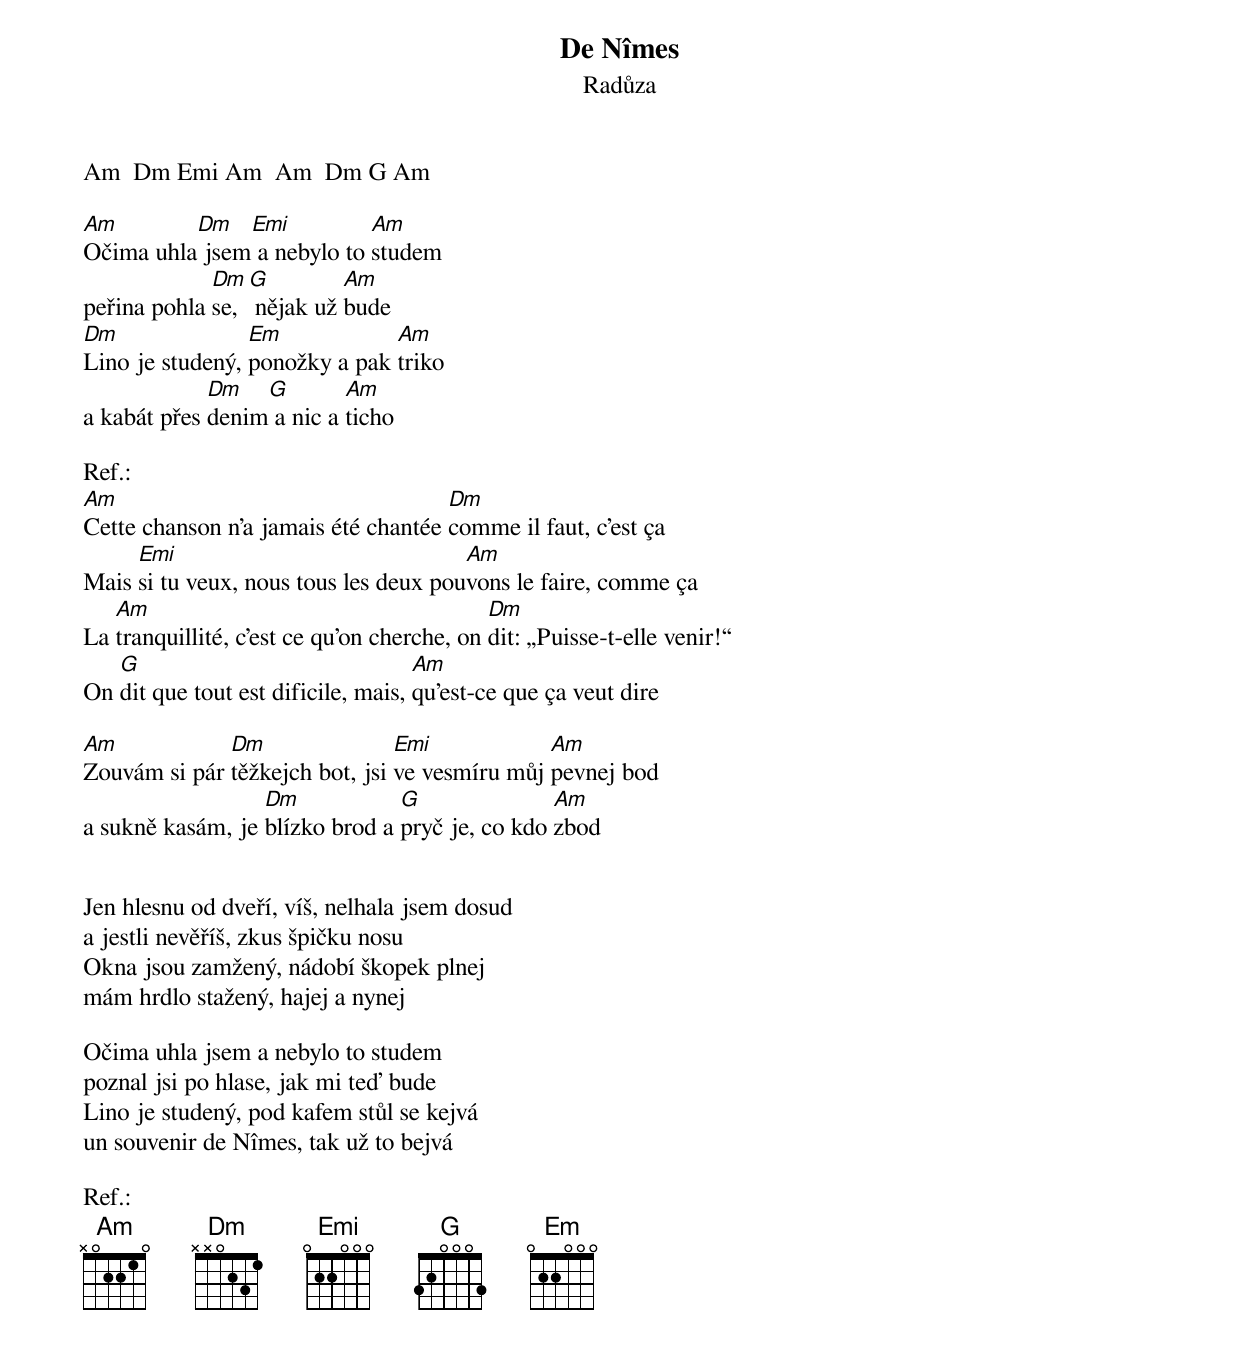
De Nîmes
Radůza

Am  Dm Emi Am  Am  Dm G Am

Am        Dm   Emi          Am
Očima uhla jsem a nebylo to studem
             Dm G         Am
peřina pohla se, nějak už bude
Dm               Em            Am
Lino je studený, ponožky a pak triko
             Dm   G        Am
a kabát přes denim a nic a ticho

Ref.:
Am                                   Dm
Cette chanson n’a jamais été chantée comme il faut, c’est ça
     Emi                               Am
Mais si tu veux, nous tous les deux pouvons le faire, comme ça
   Am                                       Dm
La tranquillité, c’est ce qu’on cherche, on dit: „Puisse-t-elle venir!“
   G                                Am
On dit que tout est dificile, mais, qu’est-ce que ça veut dire

Am            Dm                Emi            Am
Zouvám si pár těžkejch bot, jsi ve vesmíru můj pevnej bod
                  Dm            G               Am
a sukně kasám, je blízko brod a pryč je, co kdo zbod


Jen hlesnu od dveří, víš, nelhala jsem dosud
a jestli nevěříš, zkus špičku nosu
Okna jsou zamžený, nádobí škopek plnej
mám hrdlo stažený, hajej a nynej

Očima uhla jsem a nebylo to studem
poznal jsi po hlase, jak mi teď bude
Lino je studený, pod kafem stůl se kejvá
un souvenir de Nîmes, tak už to bejvá

Ref.:
